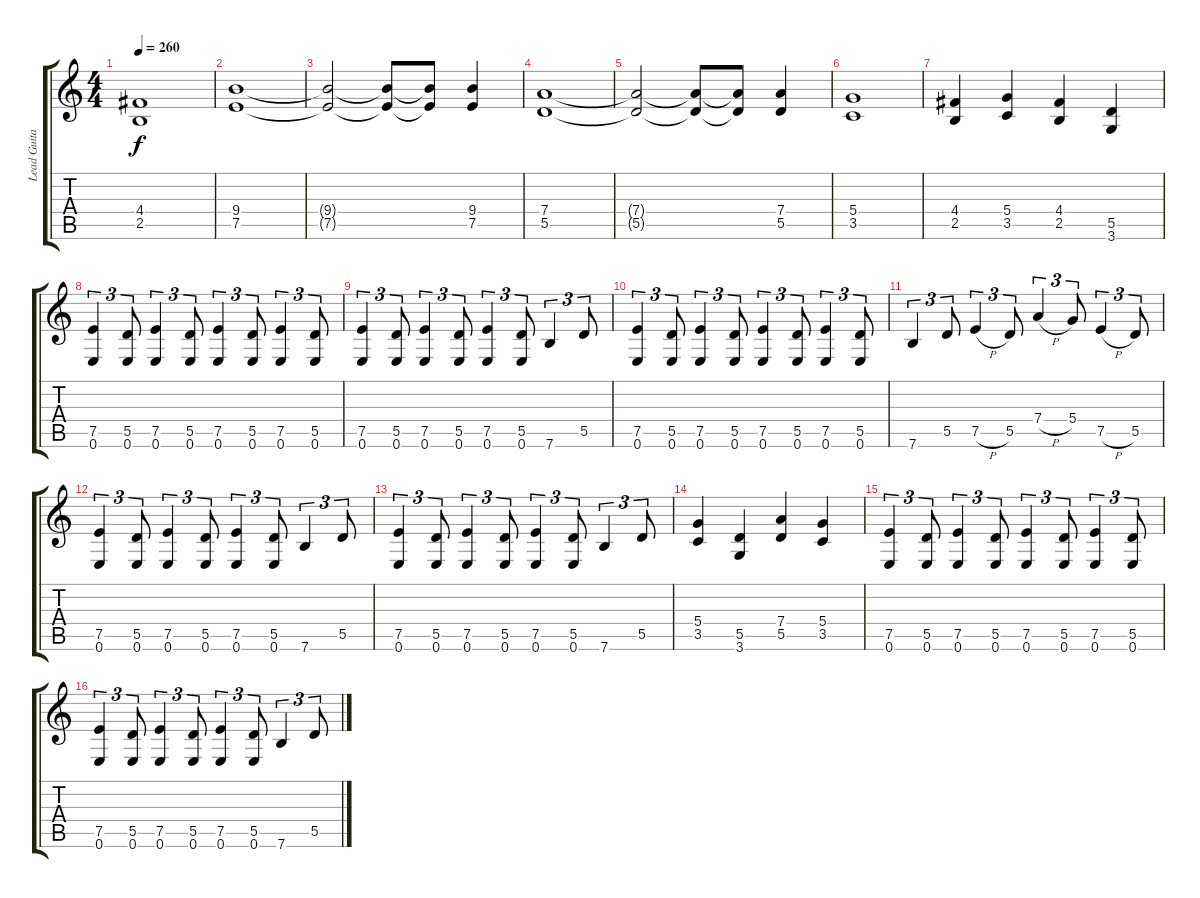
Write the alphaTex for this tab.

\track ("Lead Guitar (Chris Poland)" "Lead Guita") {instrument distortionguitar}
\staff {score tabs}
\tuning (E4 B3 G3 D3 A2 E2) {hide}
\ts (4 4)
\tempo 260
\clef g2
\ks c
(4.4 2.5).1{dy f} |
(9.4 7.5).1 |
(9.4{t} 7.5{t}).2 (9.4{t} 7.5{t}).8 (9.4{t} 7.5{t}).8 (9.4 7.5).4 |
(7.4 5.5).1 |
(7.4{t} 5.5{t}).2 (7.4{t} 5.5{t}).8 (7.4{t} 5.5{t}).8 (7.4 5.5).4 |
(5.4 3.5).1 |
(4.4 2.5).4 (5.4 3.5).4 (4.4 2.5).4 (5.5 3.6).4 |
(7.5 0.6).4{tu (3 2)} (5.5 0.6).8{tu (3 2)} (7.5 0.6).4{tu (3 2)} (5.5 0.6).8{tu (3 2)} (7.5 0.6).4{tu (3 2)} (5.5 0.6).8{tu (3 2)} (7.5 0.6).4{tu (3 2)} (5.5 0.6).8{tu (3 2)} |
(7.5 0.6).4{tu (3 2)} (5.5 0.6).8{tu (3 2)} (7.5 0.6).4{tu (3 2)} (5.5 0.6).8{tu (3 2)} (7.5 0.6).4{tu (3 2)} (5.5 0.6).8{tu (3 2)} 7.6.4{tu (3 2)} 5.5.8{tu (3 2)} |
(7.5 0.6).4{tu (3 2)} (5.5 0.6).8{tu (3 2)} (7.5 0.6).4{tu (3 2)} (5.5 0.6).8{tu (3 2)} (7.5 0.6).4{tu (3 2)} (5.5 0.6).8{tu (3 2)} (7.5 0.6).4{tu (3 2)} (5.5 0.6).8{tu (3 2)} |
7.6.4{tu (3 2)} 5.5.8{tu (3 2)} 7.5{h}.4{tu (3 2)} 5.5.8{tu (3 2)} 7.4{h}.4{tu (3 2)} 5.4.8{tu (3 2)} 7.5{h}.4{tu (3 2)} 5.5.8{tu (3 2)} |
(7.5 0.6).4{tu (3 2)} (5.5 0.6).8{tu (3 2)} (7.5 0.6).4{tu (3 2)} (5.5 0.6).8{tu (3 2)} (7.5 0.6).4{tu (3 2)} (5.5 0.6).8{tu (3 2)} 7.6.4{tu (3 2)} 5.5.8{tu (3 2)} |
(7.5 0.6).4{tu (3 2)} (5.5 0.6).8{tu (3 2)} (7.5 0.6).4{tu (3 2)} (5.5 0.6).8{tu (3 2)} (7.5 0.6).4{tu (3 2)} (5.5 0.6).8{tu (3 2)} 7.6.4{tu (3 2)} 5.5.8{tu (3 2)} |
(5.4 3.5).4 (5.5 3.6).4 (7.4 5.5).4 (5.4 3.5).4 |
(7.5 0.6).4{tu (3 2)} (5.5 0.6).8{tu (3 2)} (7.5 0.6).4{tu (3 2)} (5.5 0.6).8{tu (3 2)} (7.5 0.6).4{tu (3 2)} (5.5 0.6).8{tu (3 2)} (7.5 0.6).4{tu (3 2)} (5.5 0.6).8{tu (3 2)} |
(7.5 0.6).4{tu (3 2)} (5.5 0.6).8{tu (3 2)} (7.5 0.6).4{tu (3 2)} (5.5 0.6).8{tu (3 2)} (7.5 0.6).4{tu (3 2)} (5.5 0.6).8{tu (3 2)} 7.6.4{tu (3 2)} 5.5.8{tu (3 2)}
